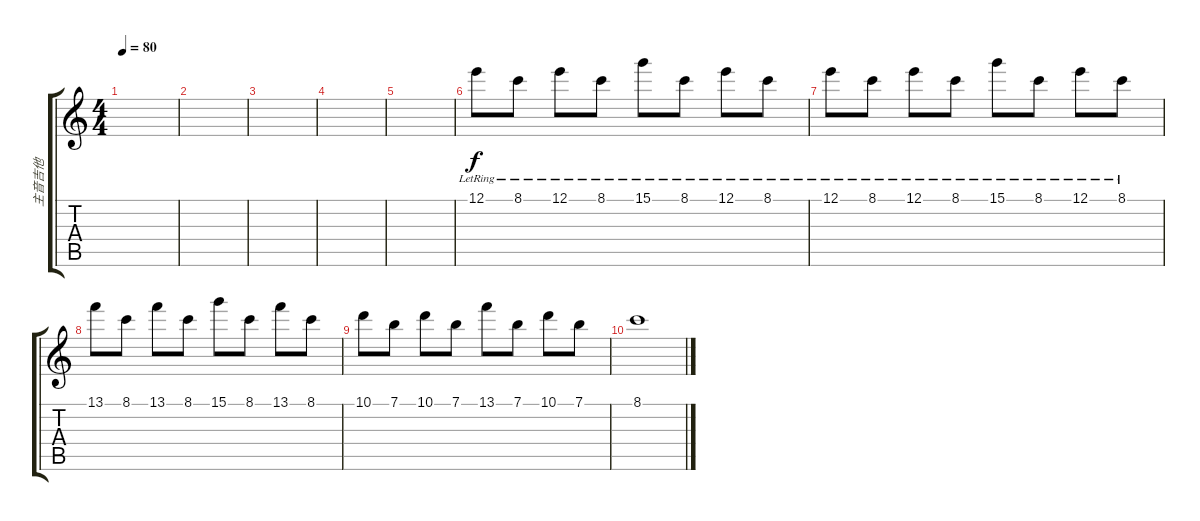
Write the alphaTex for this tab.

\track ("主音吉他" "主音吉他") {instrument acousticguitarnylon}
\staff {score tabs}
\tuning (E4 B3 G3 D3 A2 E2) {hide}
\ts (4 4)
\tempo 80
\clef g2
\ks c
|
|
|
|
|
12.1{lr}.8{instrument acousticguitarsteel} 8.1{lr}.8 12.1{lr}.8 8.1{lr}.8 15.1{lr}.8 8.1{lr}.8 12.1{lr}.8 8.1{lr}.8 |
12.1{lr}.8 8.1{lr}.8 12.1{lr}.8 8.1{lr}.8 15.1{lr}.8 8.1{lr}.8 12.1{lr}.8 8.1{lr}.8 |
13.1.8 8.1.8 13.1.8 8.1.8 15.1.8 8.1.8 13.1.8 8.1.8 |
10.1.8 7.1.8 10.1.8 7.1.8 13.1.8 7.1.8 10.1.8 7.1.8 |
8.1.1
